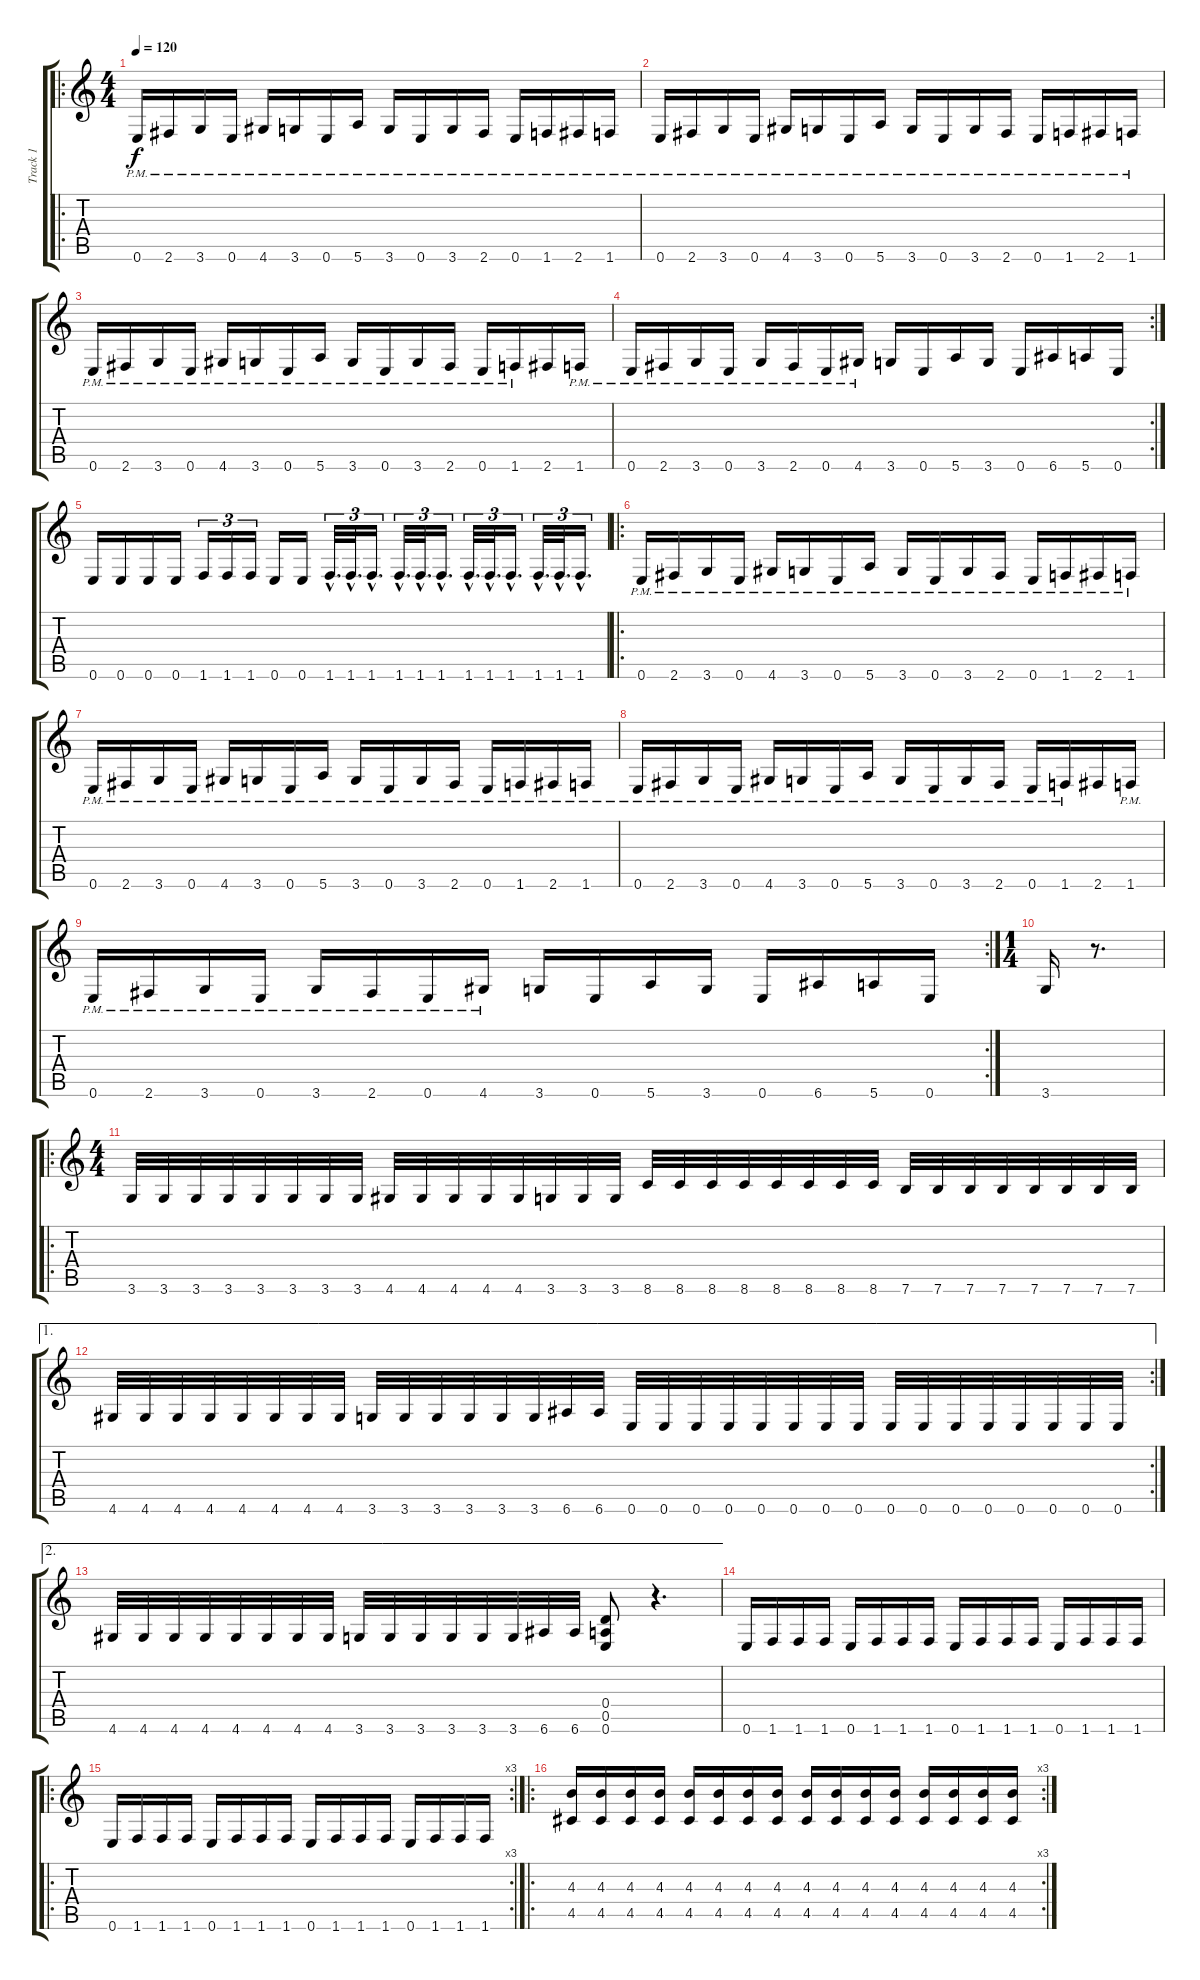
\track ("Track 1" "Track 1") {instrument overdrivenguitar}
\staff {score tabs}
\tuning (E4 B3 G3 D3 A2 E2) {hide}
\ro
\ts (4 4)
\tempo 120
\clef g2
\ks c
0.6{pm}.16{dy f} 2.6{pm}.16 3.6{pm}.16 0.6{pm}.16 4.6{pm}.16 3.6{pm}.16 0.6{pm}.16 5.6{pm}.16 3.6{pm}.16 0.6{pm}.16 3.6{pm}.16 2.6{pm}.16 0.6{pm}.16 1.6{pm}.16 2.6{pm}.16 1.6{pm}.16 |
0.6{pm}.16 2.6{pm}.16 3.6{pm}.16 0.6{pm}.16 4.6{pm}.16 3.6{pm}.16 0.6{pm}.16 5.6{pm}.16 3.6{pm}.16 0.6{pm}.16 3.6{pm}.16 2.6{pm}.16 0.6{pm}.16 1.6{pm}.16 2.6{pm}.16 1.6{pm}.16 |
0.6{pm}.16 2.6{pm}.16 3.6{pm}.16 0.6{pm}.16 4.6{pm}.16 3.6{pm}.16 0.6{pm}.16 5.6{pm}.16 3.6{pm}.16 0.6{pm}.16 3.6{pm}.16 2.6{pm}.16 0.6{pm}.16 1.6{pm}.16 2.6.16 1.6{pm}.16 |
\rc 2
0.6{pm}.16 2.6{pm}.16 3.6{pm}.16 0.6{pm}.16 3.6{pm}.16 2.6{pm}.16 0.6{pm}.16 4.6{pm}.16 3.6.16 0.6.16 5.6.16 3.6.16 0.6.16 6.6.16 5.6.16 0.6.16 |
0.6.16 0.6.16 0.6.16 0.6.16 1.6.16{tu (3 2)} 1.6.16{tu (3 2)} 1.6.16{tu (3 2)} 0.6.16 0.6.16 1.6{hac}.32{d tu (3 2)} 1.6{hac}.32{d tu (3 2)} 1.6{hac}.16{d tu (3 2)} 1.6{hac}.32{d tu (3 2)} 1.6{hac}.32{d tu (3 2)} 1.6{hac}.16{d tu (3 2)} 1.6{hac}.32{d tu (3 2)} 1.6{hac}.32{d tu (3 2)} 1.6{hac}.16{d tu (3 2)} 1.6{hac}.32{d tu (3 2)} 1.6{hac}.32{d tu (3 2)} 1.6{hac}.16{d tu (3 2)} |
\ro
0.6{pm}.16 2.6{pm}.16 3.6{pm}.16 0.6{pm}.16 4.6{pm}.16 3.6{pm}.16 0.6{pm}.16 5.6{pm}.16 3.6{pm}.16 0.6{pm}.16 3.6{pm}.16 2.6{pm}.16 0.6{pm}.16 1.6{pm}.16 2.6{pm}.16 1.6{pm}.16 |
0.6{pm}.16 2.6{pm}.16 3.6{pm}.16 0.6{pm}.16 4.6{pm}.16 3.6{pm}.16 0.6{pm}.16 5.6{pm}.16 3.6{pm}.16 0.6{pm}.16 3.6{pm}.16 2.6{pm}.16 0.6{pm}.16 1.6{pm}.16 2.6{pm}.16 1.6{pm}.16 |
0.6{pm}.16 2.6{pm}.16 3.6{pm}.16 0.6{pm}.16 4.6{pm}.16 3.6{pm}.16 0.6{pm}.16 5.6{pm}.16 3.6{pm}.16 0.6{pm}.16 3.6{pm}.16 2.6{pm}.16 0.6{pm}.16 1.6{pm}.16 2.6.16 1.6{pm}.16 |
\rc 2
0.6{pm}.16 2.6{pm}.16 3.6{pm}.16 0.6{pm}.16 3.6{pm}.16 2.6{pm}.16 0.6{pm}.16 4.6{pm}.16 3.6.16 0.6.16 5.6.16 3.6.16 0.6.16 6.6.16 5.6.16 0.6.16 |
\ts (1 4)
3.6.16 r.8{d} |
\ro
\ts (4 4)
3.6.32 3.6.32 3.6.32 3.6.32 3.6.32 3.6.32 3.6.32 3.6.32 4.6.32 4.6.32 4.6.32 4.6.32 4.6.32 3.6.32 3.6.32 3.6.32 8.6.32 8.6.32 8.6.32 8.6.32 8.6.32 8.6.32 8.6.32 8.6.32 7.6.32 7.6.32 7.6.32 7.6.32 7.6.32 7.6.32 7.6.32 7.6.32 |
\ae 1
\rc 2
4.6.32 4.6.32 4.6.32 4.6.32 4.6.32 4.6.32 4.6.32 4.6.32 3.6.32 3.6.32 3.6.32 3.6.32 3.6.32 3.6.32 6.6.32 6.6.32 0.6.32 0.6.32 0.6.32 0.6.32 0.6.32 0.6.32 0.6.32 0.6.32 0.6.32 0.6.32 0.6.32 0.6.32 0.6.32 0.6.32 0.6.32 0.6.32 |
\ae 2
4.6.32 4.6.32 4.6.32 4.6.32 4.6.32 4.6.32 4.6.32 4.6.32 3.6.32 3.6.32 3.6.32 3.6.32 3.6.32 3.6.32 6.6.32 6.6.32 (0.4 0.5 0.6).8 r.4{d} |
0.6.16 1.6.16 1.6.16 1.6.16 0.6.16 1.6.16 1.6.16 1.6.16 0.6.16 1.6.16 1.6.16 1.6.16 0.6.16 1.6.16 1.6.16 1.6.16 |
\ro
\rc 3
0.6.16 1.6.16 1.6.16 1.6.16 0.6.16 1.6.16 1.6.16 1.6.16 0.6.16 1.6.16 1.6.16 1.6.16 0.6.16 1.6.16 1.6.16 1.6.16 |
\ro
\rc 3
(4.3 4.5).16 (4.3 4.5).16 (4.3 4.5).16 (4.3 4.5).16 (4.3 4.5).16 (4.3 4.5).16 (4.3 4.5).16 (4.3 4.5).16 (4.3 4.5).16 (4.3 4.5).16 (4.3 4.5).16 (4.3 4.5).16 (4.3 4.5).16 (4.3 4.5).16 (4.3 4.5).16 (4.3 4.5).16
